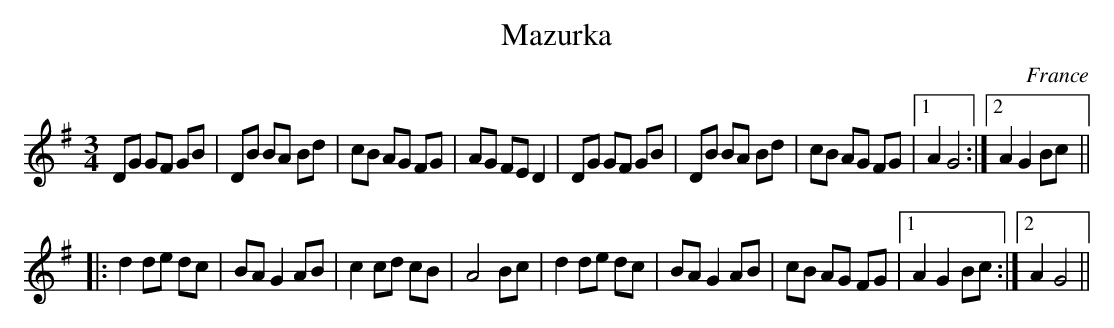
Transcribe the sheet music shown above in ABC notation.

X:1
T:Mazurka
L:1/8
M:3/4
O:France
K:G major
DG GF GB|DB BA Bd|cB AG FG|AG FED2|DG GF GB|DB BA Bd|cB AG FG|1A2G4:|2A2G2Bc||:
d2de dc|BA G2 AB|c2 cd cB|A4Bc|d2de dc|BA G2 AB|cB AG FG|1A2G2Bc:|2A2G4||
